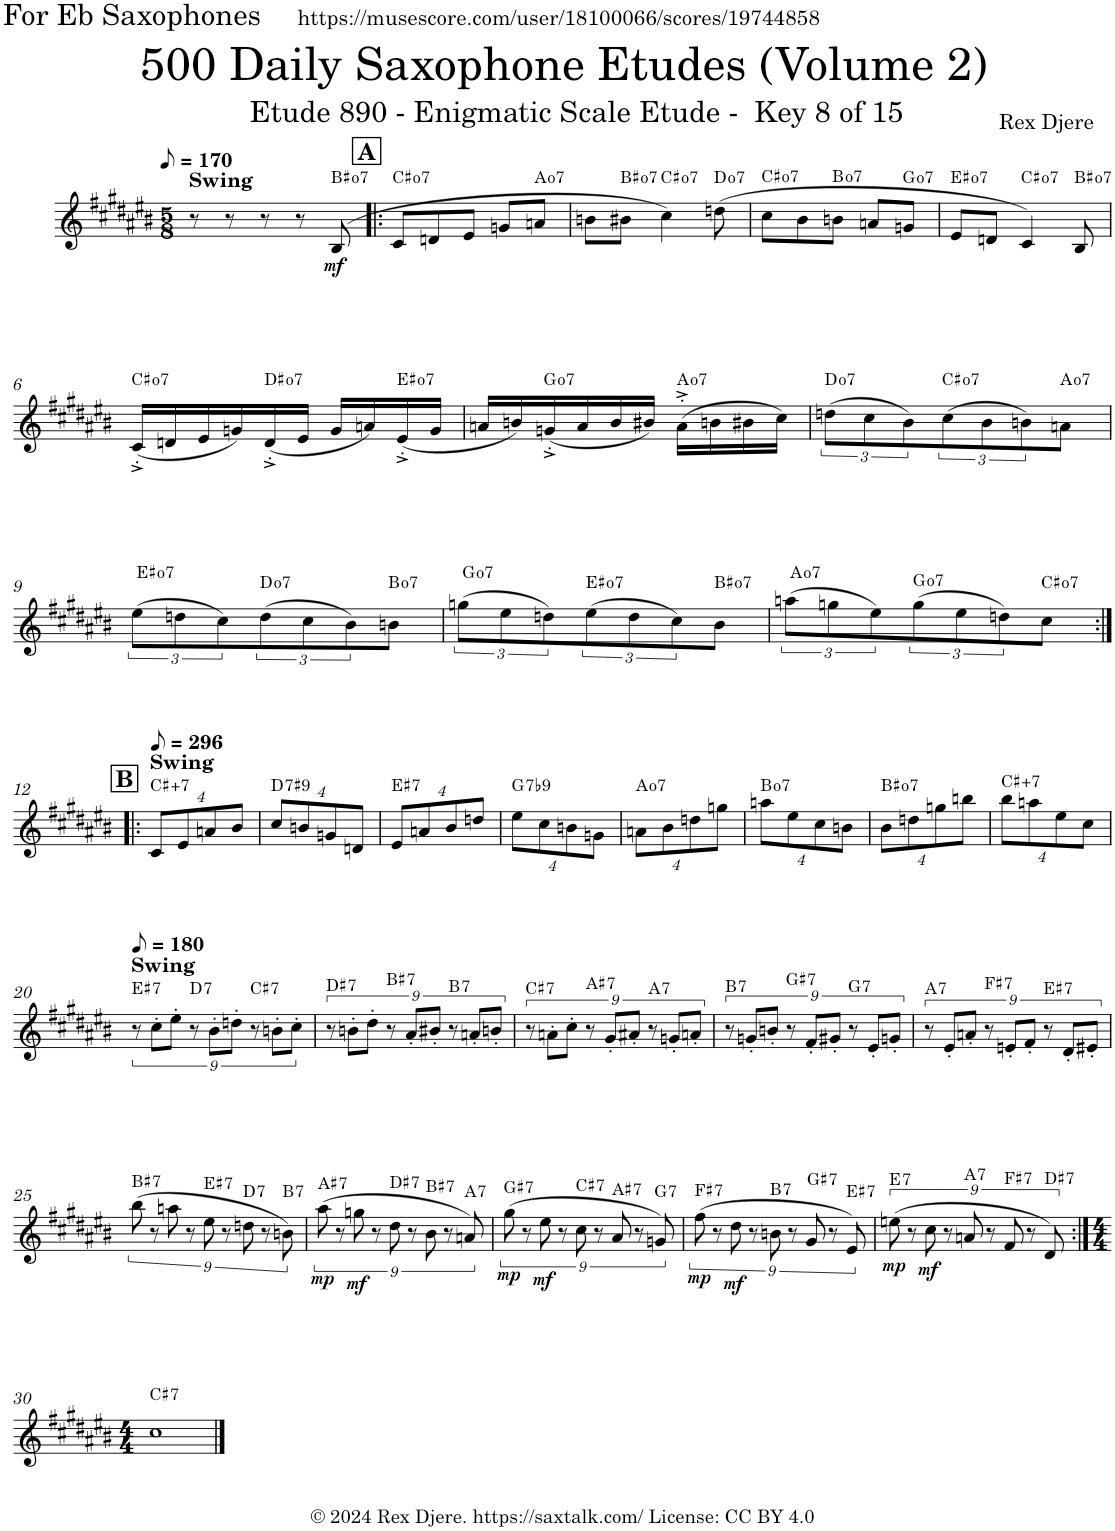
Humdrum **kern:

**kern	**dynam	**harte
*part1	*part1	*part1
*staff1	*staff1	*
*I"Alto Saxophone	*	*
*I'A. Sax.	*	*
*clefG2	*	*
*Trd5c9	*	*
*k[f#c#g#d#a#e#b#]	*	*
*M5/8	*	*
*MM85	*	*
=1	=1	=1
!LO:TX:a:B:t=Swing	!	!
8r	.	.
8r	.	.
8r	.	.
8r	.	.
!	!LO:DY:b	!LO:H:kt=7
(8B#/	mf	B#:dim7
!!LO:REH:place=s1:a:B:cj:fs=14:t=A
=2!|:	=2!|:	=2!|:
!	!	!LO:H:kt=7
8c#/L	.	C#:dim7
8dn/	.	.
8e#/J	.	.
8gn/L	.	.
!	!	!LO:H:kt=7
8an/J	.	A:dim7
=3	=3	=3
8bn\L	.	.
!	!	!LO:H:kt=7
8b#X\J	.	B#:dim7
!	!	!LO:H:kt=7
4cc#\)	.	C#:dim7
!	!	!LO:H:kt=7
(8ddn\	.	D:dim7
=4	=4	=4
!	!	!LO:H:kt=7
8cc#\L	.	C#:dim7
8b#\	.	.
!	!	!LO:H:kt=7
8bn\J	.	B:dim7
8an/L	.	.
!	!	!LO:H:kt=7
8gn/J	.	G:dim7
=5	=5	=5
!	!	!LO:H:kt=7
8e#/L	.	E#:dim7
8dn/J	.	.
!	!	!LO:H:kt=7
4c#/)	.	C#:dim7
!	!	!LO:H:kt=7
8B#/	.	B#:dim7
!!LO:LB:g=z
=6	=6	=6
!	!	!LO:H:kt=7
(16c#^'/LL	.	C#:dim7
16dn/	.	.
16e#/	.	.
16gn/)	.	.
!	!	!LO:H:kt=7
(16d^'/	.	D#:dim7
16e#/JJ	.	.
16g/LL	.	.
16an/)	.	.
!	!	!LO:H:kt=7
(16e#^'/	.	E#:dim7
16g/JJ	.	.
=7	=7	=7
16an/LL	.	.
16bn/)	.	.
!	!	!LO:H:kt=7
(16gn^'/	.	G:dim7
16a/	.	.
16b/	.	.
16b#X/JJ)	.	.
!	!	!LO:H:kt=7
(16a^'\LL	.	A:dim7
16bn\	.	.
16b#X\	.	.
16cc#\JJ)	.	.
=8	=8	=8
!	!	!LO:H:kt=7
(12ddn\L	.	D:dim7
12cc#\	.	.
12b#\)	.	.
!	!	!LO:H:kt=7
(12cc#\	.	C#:dim7
12b#\	.	.
12bn\)	.	.
!	!	!LO:H:kt=7
8an\J	.	A:dim7
!!LO:LB:g=z
=9	=9	=9
!	!	!LO:H:kt=7
(12ee#\L	.	E#:dim7
12ddn\	.	.
12cc#\)	.	.
!	!	!LO:H:kt=7
(12dd\	.	D:dim7
12cc#\	.	.
12b#\)	.	.
!	!	!LO:H:kt=7
8bn\J	.	B:dim7
=10	=10	=10
!	!	!LO:H:kt=7
(12ggn\L	.	G:dim7
12ee#\	.	.
12ddn\)	.	.
!	!	!LO:H:kt=7
(12ee#\	.	E#:dim7
12dd\	.	.
12cc#\)	.	.
!	!	!LO:H:kt=7
8b#\J	.	B#:dim7
=11	=11	=11
!	!	!LO:H:kt=7
(12aan\L	.	A:dim7
12ggn\	.	.
12ee#\)	.	.
!	!	!LO:H:kt=7
(12gg\	.	G:dim7
12ee#\	.	.
12ddn\)	.	.
!	!	!LO:H:kt=7
8cc#\J	.	C#:dim7
!!LO:LB:g=z
=12:|!|:	=12:|!|:	=12:|!|:
!!LO:REH:place=s1:a:B:cj:fs=14:t=B
*Xbrackettup	*	*
*MM148	*	*
!LO:TX:a:B:t=Swing	!	!LO:H:kt=7
32%5c#/L	.	C#:aug(b7)
32%5e#/	.	.
32%5an/	.	.
32%5b#/J	.	.
=13	=13	=13
!	!	!LO:H:kt=7
32%5cc#/L	.	D:7(#9)
32%5bn/	.	.
32%5gn/	.	.
32%5dn/J	.	.
=14	=14	=14
!	!	!LO:H:kt=7
32%5e#/L	.	E#:7
32%5an/	.	.
32%5b#/	.	.
32%5ddn/J	.	.
=15	=15	=15
!	!	!LO:H:kt=7
32%5ee#\L	.	G:7(b9)
32%5cc#\	.	.
32%5bn\	.	.
32%5gn\J	.	.
=16	=16	=16
!	!	!LO:H:kt=7
32%5an\L	.	A:dim7
32%5b#\	.	.
32%5ddn\	.	.
32%5ggn\J	.	.
=17	=17	=17
!	!	!LO:H:kt=7
32%5aan\L	.	B:dim7
32%5ee#\	.	.
32%5cc#\	.	.
32%5bn\J	.	.
=18	=18	=18
!	!	!LO:H:kt=7
32%5b#\L	.	B#:dim7
32%5ddn\	.	.
32%5ggn\	.	.
32%5bbn\J	.	.
=19	=19	=19
!	!	!LO:H:kt=7
32%5bb#\L	.	C#:aug(b7)
32%5aan\	.	.
32%5ee#\	.	.
32%5cc#\J	.	.
!!LO:LB:g=z
=20	=20	=20
*brackettup	*	*
*MM90	*	*
!LO:TX:a:B:t=Swing	!	!LO:H:kt=7
72%5r	.	E#:7
72%5cc#'\L	.	.
72%5ee#'\J	.	.
!	!	!LO:H:kt=7
72%5r	.	D:7
72%5b#'\L	.	.
72%5ddn'\J	.	.
!	!	!LO:H:kt=7
72%5r	.	C#:7
72%5bn'\L	.	.
72%5cc#'\J	.	.
=21	=21	=21
!	!	!LO:H:kt=7
72%5r	.	D#:7
72%5bn'\L	.	.
72%5dd#'\J	.	.
!	!	!LO:H:kt=7
72%5r	.	B#:7
72%5a#'/L	.	.
72%5b#X'/J	.	.
!	!	!LO:H:kt=7
72%5r	.	B:7
72%5an'/L	.	.
72%5bn'/J	.	.
=22	=22	=22
!	!	!LO:H:kt=7
72%5r	.	C#:7
72%5an'\L	.	.
72%5cc#'\J	.	.
!	!	!LO:H:kt=7
72%5r	.	A#:7
72%5g#'/L	.	.
72%5a#X'/J	.	.
!	!	!LO:H:kt=7
72%5r	.	A:7
72%5gn'/L	.	.
72%5an'/J	.	.
=23	=23	=23
!	!	!LO:H:kt=7
72%5r	.	B:7
72%5gn'/L	.	.
72%5bn'/J	.	.
!	!	!LO:H:kt=7
72%5r	.	G#:7
72%5f#'/L	.	.
72%5g#X'/J	.	.
!	!	!LO:H:kt=7
72%5r	.	G:7
72%5e#'/L	.	.
72%5gn'/J	.	.
=24	=24	=24
!	!	!LO:H:kt=7
72%5r	.	A:7
72%5e#'/L	.	.
72%5an'/J	.	.
!	!	!LO:H:kt=7
72%5r	.	F#:7
72%5en'/L	.	.
72%5f#'/J	.	.
!	!	!LO:H:kt=7
72%5r	.	E#:7
72%5d#'/L	.	.
72%5e#X'/J	.	.
!!LO:LB:g=z
=25	=25	=25
!	!	!LO:H:kt=7
(72%5bb#\	.	B#:7
72%5r	.	.
72%5aan\	.	.
72%5r	.	.
!	!	!LO:H:kt=7
72%5ee#\	.	E#:7
72%5r	.	.
!	!	!LO:H:kt=7
72%5ddn\	.	D:7
72%5r	.	.
!	!	!LO:H:kt=7
72%5bn\)	.	B:7
=26	=26	=26
!	!LO:DY:b	!LO:H:kt=7
(72%5aa#\	mp	A#:7
72%5r	.	.
!	!LO:DY:b	!
72%5ggn\	mf	.
72%5r	.	.
!	!	!LO:H:kt=7
72%5dd#\	.	D#:7
72%5r	.	.
!	!	!LO:H:kt=7
72%5b#\	.	B#:7
72%5r	.	.
!	!	!LO:H:kt=7
72%5an/)	.	A:7
=27	=27	=27
!	!LO:DY:b	!LO:H:kt=7
(72%5gg#\	mp	G#:7
72%5r	.	.
!	!LO:DY:b	!
72%5ee#\	mf	.
72%5r	.	.
!	!	!LO:H:kt=7
72%5cc#\	.	C#:7
72%5r	.	.
!	!	!LO:H:kt=7
72%5a#/	.	A#:7
72%5r	.	.
!	!	!LO:H:kt=7
72%5gn/)	.	G:7
=28	=28	=28
!	!LO:DY:b	!LO:H:kt=7
(72%5ff#\	mp	F#:7
72%5r	.	.
!	!LO:DY:b	!
72%5dd#\	mf	.
72%5r	.	.
!	!	!LO:H:kt=7
72%5bn\	.	B:7
72%5r	.	.
!	!	!LO:H:kt=7
72%5g#/	.	G#:7
72%5r	.	.
!	!	!LO:H:kt=7
72%5e#/)	.	E#:7
=29	=29	=29
!	!LO:DY:b	!LO:H:kt=7
(72%5een\	mp	E:7
72%5r	.	.
!	!LO:DY:b	!
72%5cc#\	mf	.
72%5r	.	.
!	!	!LO:H:kt=7
72%5an/	.	A:7
72%5r	.	.
!	!	!LO:H:kt=7
72%5f#/	.	F#:7
72%5r	.	.
!	!	!LO:H:kt=7
72%5d#/)	.	D#:7
!!LO:LB:g=z
=30:|!	=30:|!	=30:|!
*M4/4	*	*
!	!	!LO:H:kt=7
1cc#	.	C#:7
==	==	==
*-	*-	*-
